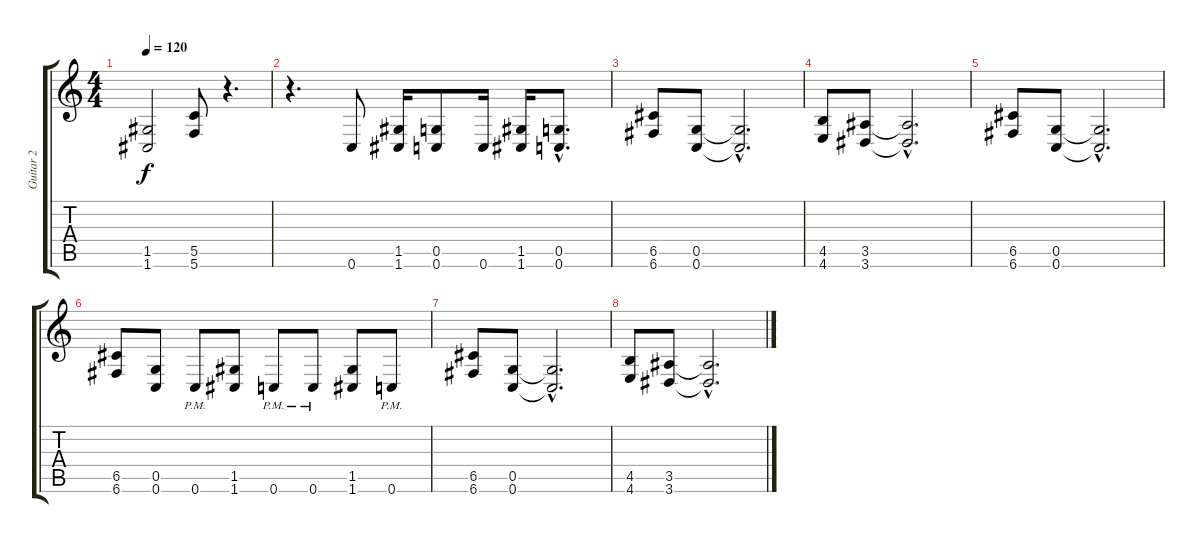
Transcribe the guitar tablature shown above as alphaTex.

\track ("Guitar 2" "Guitar 2") {instrument distortionguitar}
\staff {score tabs}
\tuning (D4 A3 F3 C3 G2 C2) {hide}
\ts (4 4)
\tempo 120
\clef g2
\ks c
(1.5 1.6).2{dy f} (5.5 5.6).8 r.4{d} |
r.4{d} 0.6.8 (1.5 1.6).16 (0.5 0.6).8 0.6.16 (1.5 1.6).16 (0.5{hac} 0.6{hac}).8{d} |
(6.5 6.6).8 (0.5 0.6).8 (0.5{hac t} 0.6{hac t}).2{d} |
(4.5 4.6).8 (3.5 3.6).8 (3.5{hac t} 3.6{hac t}).2{d} |
(6.5 6.6).8 (0.5 0.6).8 (0.5{hac t} 0.6{hac t}).2{d} |
(6.5 6.6).8 (0.5 0.6).8 0.6{pm}.8 (1.5 1.6).8 0.6{pm}.8 0.6{pm}.8 (1.5 1.6).8 0.6{pm}.8 |
(6.5 6.6).8 (0.5 0.6).8 (0.5{hac t} 0.6{hac t}).2{d} |
(4.5 4.6).8 (3.5 3.6).8 (3.5{hac t} 3.6{hac t}).2{d}
